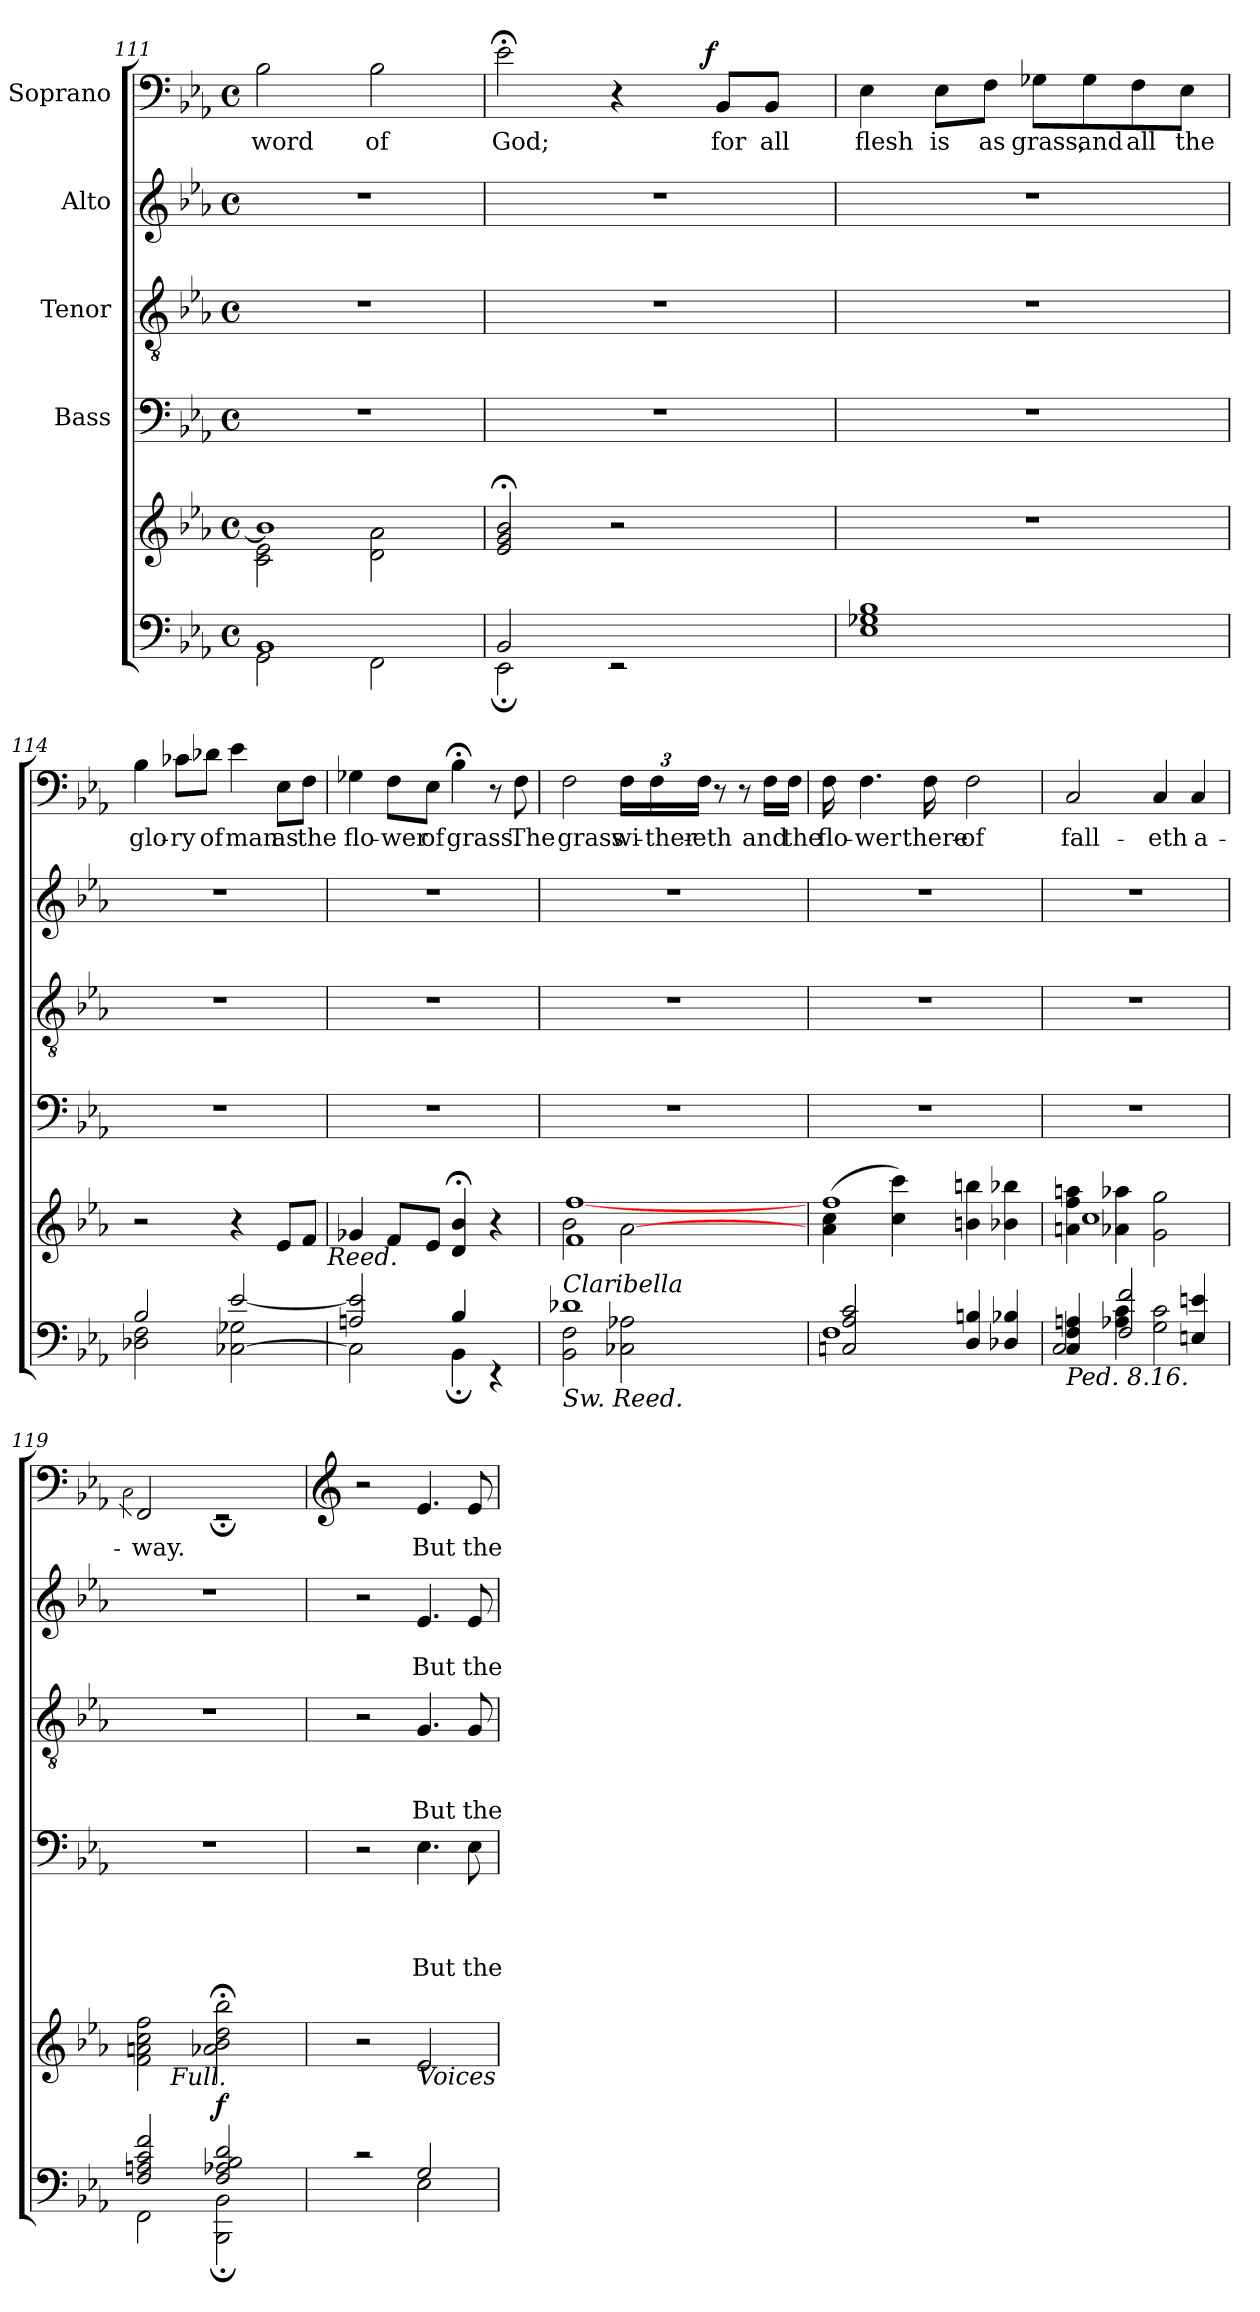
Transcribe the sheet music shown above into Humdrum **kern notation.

**kern	**kern	**dynam	**kern	**text	**text	**text	**text	**kern	**text	**text	**text	**kern	**text	**text	**kern	**text	**dynam
*part5	*part5	*part5	*part4	*part4	*part4	*part4	*part4	*part3	*part3	*part3	*part3	*part2	*part2	*part2	*part1	*part1	*part1
*staff6	*staff5	*staff5/6	*staff4	*staff4	*staff4	*staff4	*staff4	*staff3	*staff3	*staff3	*staff3	*staff2	*staff2	*staff2	*staff1	*staff1	*staff1
*	*	*	*I"Bass	*	*	*	*	*I"Tenor	*	*	*	*I"Alto	*	*	*I"Soprano	*	*
*clefF4	*clefG2	*	*clefF4	*	*	*	*	*clefGv2	*	*	*	*clefG2	*	*	*clefF4	*	*
*k[b-e-a-]	*k[b-e-a-]	*	*k[b-e-a-]	*	*	*	*	*k[b-e-a-]	*	*	*	*k[b-e-a-]	*	*	*k[b-e-a-]	*	*
*E-:	*E-:	*	*E-:	*	*	*	*	*E-:	*	*	*	*E-:	*	*	*E-:	*	*
*M4/4	*M4/4	*	*M4/4	*	*	*	*	*M4/4	*	*	*	*M4/4	*	*	*M4/4	*	*
*met(c)	*met(c)	*	*met(c)	*	*	*	*	*met(c)	*	*	*	*met(c)	*	*	*met(c)	*	*
=111	=111	=111	=111	=111	=111	=111	=111	=111	=111	=111	=111	=111	=111	=111	=111	=111	=111
*^	*^	*	*	*	*	*	*	*	*	*	*	*	*	*	*	*	*
!	!	!	!	!	!	!	!	!	!	!	!	!	!	!	!	!	!	!LO:LY:b	!
1BB-	2GG\	1b-]	2c\ 2e-\	.	1r	.	.	.	.	1r	.	.	.	1r	.	.	2B-\	word	.
!	!	!	!	!	!	!	!	!	!	!	!	!	!	!	!	!	!	!LO:LY:b	!
.	2FF\	.	2d\ 2a-\	.	.	.	.	.	.	.	.	.	.	.	.	.	2B-\	of	.
!!LO:LB:g=z
=112	=112	=112	=112	=112	=112	=112	=112	=112	=112	=112	=112	=112	=112	=112	=112	=112	=112	=112	=112
!	!	!	!	!	!	!	!	!	!	!	!	!	!	!	!	!	!	!LO:LY:b	!
*	*	*v	*v	*	*	*	*	*	*	*	*	*	*	*	*	*	*^	*	*
2EE-\	2BB-;</	2e-/; 2g/; 2b-/;	.	1r	.	.	.	.	1r	.	.	.	1r	.	.	2e-;<\	3%2ryy	God;	.
2ryy	2rEE	2r	.	.	.	.	.	.	.	.	.	.	.	.	.	4r	.	.	.
.	.	.	.	.	.	.	.	.	.	.	.	.	.	.	.	.	24..ryy	.	.
!	!	!	!	!	!	!	!	!	!	!	!	!	!	!	!	!	!	!	!LO:DY:a
.	.	.	.	.	.	.	.	.	.	.	.	.	.	.	.	.	6ryy	.	f
!	!	!	!	!	!	!	!	!	!	!	!	!	!	!	!	!	!	!LO:LY:b	!
.	.	.	.	.	.	.	.	.	.	.	.	.	.	.	.	8BB-/L	.	for	.
!	!	!	!	!	!	!	!	!	!	!	!	!	!	!	!	!	!	!LO:LY:b	!
.	.	.	.	.	.	.	.	.	.	.	.	.	.	.	.	8BB-/J	.	all	.
.	.	.	.	.	.	.	.	.	.	.	.	.	.	.	.	.	12ryy	.	.
.	.	.	.	.	.	.	.	.	.	.	.	.	.	.	.	.	96ryy	.	.
=113	=113	=113	=113	=113	=113	=113	=113	=113	=113	=113	=113	=113	=113	=113	=113	=113	=113	=113	=113
!	!	!	!	!	!	!	!	!	!	!	!	!	!	!	!	!	!	!LO:LY:b	!
*v	*v	*	*	*	*	*	*	*	*	*	*	*	*	*	*	*v	*v	*	*
1E- 1G-X 1B-	1r	.	1r	.	.	.	.	1r	.	.	.	1r	.	.	4E-\	flesh	.
!	!	!	!	!	!	!	!	!	!	!	!	!	!	!	!	!LO:LY:b	!
.	.	.	.	.	.	.	.	.	.	.	.	.	.	.	8E-\L	is	.
!	!	!	!	!	!	!	!	!	!	!	!	!	!	!	!	!LO:LY:b	!
.	.	.	.	.	.	.	.	.	.	.	.	.	.	.	8F\J	as	.
!	!	!	!	!	!	!	!	!	!	!	!	!	!	!	!	!LO:LY:b	!
.	.	.	.	.	.	.	.	.	.	.	.	.	.	.	8G-X\L	grass,	.
!	!	!	!	!	!	!	!	!	!	!	!	!	!	!	!	!LO:LY:b	!
.	.	.	.	.	.	.	.	.	.	.	.	.	.	.	8G-\	and	.
!	!	!	!	!	!	!	!	!	!	!	!	!	!	!	!	!LO:LY:b	!
.	.	.	.	.	.	.	.	.	.	.	.	.	.	.	8F\	all	.
!	!	!	!	!	!	!	!	!	!	!	!	!	!	!	!	!LO:LY:b	!
.	.	.	.	.	.	.	.	.	.	.	.	.	.	.	8E-\J	the	.
=114	=114	=114	=114	=114	=114	=114	=114	=114	=114	=114	=114	=114	=114	=114	=114	=114	=114
*^	*	*	*	*	*	*	*	*	*	*	*	*	*	*	*	*	*
!	!	!	!	!	!	!	!	!	!	!	!	!	!	!	!	!	!LO:LY:b	!
2D-X\ 2F\	2B-/	2r	.	1r	.	.	.	.	1r	.	.	.	1r	.	.	4B-\	glo-	.
!	!	!	!	!	!	!	!	!	!	!	!	!	!	!	!	!	!LO:LY:b	!
.	.	.	.	.	.	.	.	.	.	.	.	.	.	.	.	8c-X\L	-ry	.
!	!	!	!	!	!	!	!	!	!	!	!	!	!	!	!	!	!LO:LY:b	!
.	.	.	.	.	.	.	.	.	.	.	.	.	.	.	.	8d-X\J	of	.
!	!	!	!	!	!	!	!	!	!	!	!	!	!	!	!	!	!LO:LY:b	!
[<2C-X\ 2G-X\	[>2e-/	4r	.	.	.	.	.	.	.	.	.	.	.	.	.	4e-\	man	.
!	!	!	!	!	!	!	!	!	!	!	!	!	!	!	!	!	!LO:LY:b	!
.	.	8e-/L	.	.	.	.	.	.	.	.	.	.	.	.	.	8E-\L	as	.
!	!	!	!	!	!	!	!	!	!	!	!	!	!	!	!	!	!LO:LY:b	!
.	.	8f/J	.	.	.	.	.	.	.	.	.	.	.	.	.	8F\J	the	.
!	!	!LO:TX:b:i:t=Reed.	!	!	!	!	!	!	!	!	!	!	!	!	!	!	!	!
=115	=115	=115	=115	=115	=115	=115	=115	=115	=115	=115	=115	=115	=115	=115	=115	=115	=115	=115
!	!	!	!	!	!	!	!	!	!	!	!	!	!	!	!	!	!LO:LY:b	!
2C-\]	2An/ 2e-/]	4g-X/	.	1r	.	.	.	.	1r	.	.	.	1r	.	.	4G-X\	flo-	.
!	!	!	!	!	!	!	!	!	!	!	!	!	!	!	!	!	!LO:LY:b	!
.	.	8f/L	.	.	.	.	.	.	.	.	.	.	.	.	.	8F\L	-wer	.
!	!	!	!	!	!	!	!	!	!	!	!	!	!	!	!	!	!LO:LY:b	!
.	.	8e-/J	.	.	.	.	.	.	.	.	.	.	.	.	.	8E-\J	of	.
!	!	!	!	!	!	!	!	!	!	!	!	!	!	!	!	!	!LO:LY:b	!
4BB-\	4B-;</	4d/; 4b-/;	.	.	.	.	.	.	.	.	.	.	.	.	.	4B-;<\	grass.	.
4ryy	4rEE	4r	.	.	.	.	.	.	.	.	.	.	.	.	.	8r	.	.
!	!	!	!	!	!	!	!	!	!	!	!	!	!	!	!	!	!LO:LY:b	!
.	.	.	.	.	.	.	.	.	.	.	.	.	.	.	.	8F\	The	.
!!LO:LB:g=z
=116	=116	=116	=116	=116	=116	=116	=116	=116	=116	=116	=116	=116	=116	=116	=116	=116	=116	=116
*	*	*^	*	*	*	*	*	*	*	*	*	*	*	*	*	*	*	*
!LO:TX:b:i:t=Sw. Reed.	!	!	!	!	!	!	!	!	!	!	!	!	!	!	!	!	!	!	!
!LO:TX:a:i:t=Claribella	!	!	!	!	!	!	!	!	!	!	!	!	!	!	!	!	!	!	!
!	!	!	!	!	!	!	!	!	!	!	!	!	!	!	!	!	!	!LO:LY:b	!
1d-X	2BB-\ 2F\	2b-\	1f [>1ff	.	1r	.	.	.	.	1r	.	.	.	1r	.	.	2F\	grass	.
!	!	!	!	!	!	!	!	!	!	!	!	!	!	!	!	!	!	!LO:LY:b	!
.	2C-X\ 2A-X\	[<2a-\	.	.	.	.	.	.	.	.	.	.	.	.	.	.	24F\LL	wi-	.
!	!	!	!	!	!	!	!	!	!	!	!	!	!	!	!	!	!	!LO:LY:b	!
.	.	.	.	.	.	.	.	.	.	.	.	.	.	.	.	.	24F\	-ther-	.
!	!	!	!	!	!	!	!	!	!	!	!	!	!	!	!	!	!	!LO:LY:b:rj	!
.	.	.	.	.	.	.	.	.	.	.	.	.	.	.	.	.	24F\JJ	-eth	.
.	.	.	.	.	.	.	.	.	.	.	.	.	.	.	.	.	8r	.	.
.	.	.	.	.	.	.	.	.	.	.	.	.	.	.	.	.	8r	.	.
!	!	!	!	!	!	!	!	!	!	!	!	!	!	!	!	!	!	!LO:LY:b	!
.	.	.	.	.	.	.	.	.	.	.	.	.	.	.	.	.	16F\LL	and	.
!	!	!	!	!	!	!	!	!	!	!	!	!	!	!	!	!	!	!LO:LY:b	!
.	.	.	.	.	.	.	.	.	.	.	.	.	.	.	.	.	16F\JJ	the	.
=117	=117	=117	=117	=117	=117	=117	=117	=117	=117	=117	=117	=117	=117	=117	=117	=117	=117	=117	=117
!	!	!	!	!	!	!	!	!	!	!	!	!	!	!	!	!	!	!LO:LY:b	!
1F	2Cni/ 2A-/ 2c/	(>1ff	4a-\ 4cc\	.	1r	.	.	.	.	1r	.	.	.	1r	.	.	16F\	flo-	.
!	!	!	!	!	!	!	!	!	!	!	!	!	!	!	!	!	!	!LO:LY:b:rj	!
.	.	.	.	.	.	.	.	.	.	.	.	.	.	.	.	.	4.F\	-wer	.
.	.	.	4cc\ 4ccc\)	.	.	.	.	.	.	.	.	.	.	.	.	.	.	.	.
!	!	!	!	!	!	!	!	!	!	!	!	!	!	!	!	!	!	!LO:LY:b	!
.	.	.	.	.	.	.	.	.	.	.	.	.	.	.	.	.	16F\	there-	.
!	!	!	!	!	!	!	!	!	!	!	!	!	!	!	!	!	!	!LO:LY:b:rj	!
.	4D/ 4Bn/	.	4bn\ 4bbn\	.	.	.	.	.	.	.	.	.	.	.	.	.	2F\	-of	.
.	4D-X/ 4B-X/	.	4b-X\ 4bb-X\	.	.	.	.	.	.	.	.	.	.	.	.	.	.	.	.
=118	=118	=118	=118	=118	=118	=118	=118	=118	=118	=118	=118	=118	=118	=118	=118	=118	=118	=118	=118
*	*^	*	*	*	*	*	*	*	*	*	*	*	*	*	*	*	*	*	*
!LO:TX:b:i:t=Ped. 8.16.	!	!	!	!	!	!	!	!	!	!	!	!	!	!	!	!	!	!	!	!
!	!	!	!	!	!	!	!	!	!	!	!	!	!	!	!	!	!	!	!LO:LY:b	!
4C/ 4F/ 4An/	2C/	4ryy	4an\ 4ff\ 4aan\	(>1cc	.	1r	.	.	.	.	1r	.	.	.	1r	.	.	2C/	fall-	.
4A-X\ 4c\	.	2F/ 2f/	4a-X\ 4aa-X\	.	.	.	.	.	.	.	.	.	.	.	.	.	.	.	.	.
!	!	!	!	!	!	!	!	!	!	!	!	!	!	!	!	!	!	!	!LO:LY:b	!
2G\ 2c\	2ryy	.	2g\ 2gg\	.	.	.	.	.	.	.	.	.	.	.	.	.	.	4C/	-eth	.
!	!	!	!	!	!	!	!	!	!	!	!	!	!	!	!	!	!	!	!LO:LY:b	!
.	.	4En/ 4en/	.	.	.	.	.	.	.	.	.	.	.	.	.	.	.	4C/	a-	.
*v	*v	*v	*	*	*	*	*	*	*	*	*	*	*	*	*	*	*	*	*	*
=119	=119	=119	=119	=119	=119	=119	=119	=119	=119	=119	=119	=119	=119	=119	=119	=119	=119	=119
*	*	*	*	*	*	*	*	*	*	*	*	*	*	*	*	*^	*	*
.	.	.	.	.	.	.	.	.	.	.	.	.	.	.	.	.	2qC\	.	.
*^	*	*	*	*	*	*	*	*	*	*	*	*	*	*	*	*	*	*	*
!	!	!	!	!	!	!	!	!	!	!	!	!	!	!	!	!	!	!	!LO:LY:b	!
2FF\	2F/ 2An/ 2c/ 2f/)	2f\ 2an\ 2cc\ 2ff\	8.ryy	.	1r	.	.	.	.	1r	.	.	.	1r	.	.	2FF/	2ryy	-way.	.
!	!	!	!LO:TX:b:i:t=Full.	!	!	!	!	!	!	!	!	!	!	!	!	!	!	!	!	!
.	.	.	2ryy	.	.	.	.	.	.	.	.	.	.	.	.	.	.	.	.	.
!	!	!	!	!LO:DY:a=2	!	!	!	!	!	!	!	!	!	!	!	!	!	!	!	!
2BBB-\ 2BB-\	2F/;< 2A-X/;< 2B-/;< 2d/;<	2a-X\;< 2b-\;< 2dd\;< 2bb-\;<	.	f	.	.	.	.	.	.	.	.	.	.	.	.	2ryy	2r;EE	.	.
.	.	.	4ryy	.	.	.	.	.	.	.	.	.	.	.	.	.	.	.	.	.
.	.	.	16ryy	.	.	.	.	.	.	.	.	.	.	.	.	.	.	.	.	.
*	*	*v	*v	*	*	*	*	*	*	*	*	*	*	*	*	*	*v	*v	*	*
!!LO:LB:g=z
=120	=120	=120	=120	=120	=120	=120	=120	=120	=120	=120	=120	=120	=120	=120	=120	=120	=120	=120
*	*	*	*	*	*	*	*	*	*	*	*	*	*	*	*	*clefG2	*	*
*	*	*	*	*	*	*	*	*	*	*	*	*	*	*	*	*MM200	*	*
*	*	*^	*	*	*	*	*	*	*	*	*	*	*	*	*	*^	*	*
!	!	!	!	!	!	!	!	!	!	!	!	!	!	!	!	!	!LO:TX:a:B:t=120 Allegretto	!	!	!
*	*	*v	*v	*	*	*	*	*	*	*	*	*	*	*	*	*	*v	*v	*	*
2rc	2ryy	2r	.	2r	.	.	.	.	2r	.	.	.	2r	.	.	2r	.	.
!	!	!	!	!	!	!	!	!LO:LY:b	!	!	!	!LO:LY:b	!	!	!LO:LY:b	!	!LO:LY:b	!
2E-\	2G/	2e-/	.	4.E-\	.	.	.	But	4.G/	.	.	But	4.e-/	.	But	4.e-/	But	.
!	!	!	!	!	!	!	!	!LO:LY:b	!	!	!	!LO:LY:b	!	!	!LO:LY:b	!	!LO:LY:b	!
.	.	.	.	8E-\	.	.	.	the	8G/	.	.	the	8e-/	.	the	8e-/	the	.
*v	*v	*	*	*	*	*	*	*	*	*	*	*	*	*	*	*	*	*
!	!LO:TX:b:i:t=Voices	!	!	!	!	!	!	!	!	!	!	!	!	!	!	!	!
=	=	=	=	=	=	=	=	=	=	=	=	=	=	=	=	=	=
*-	*-	*-	*-	*-	*-	*-	*-	*-	*-	*-	*-	*-	*-	*-	*-	*-	*-
